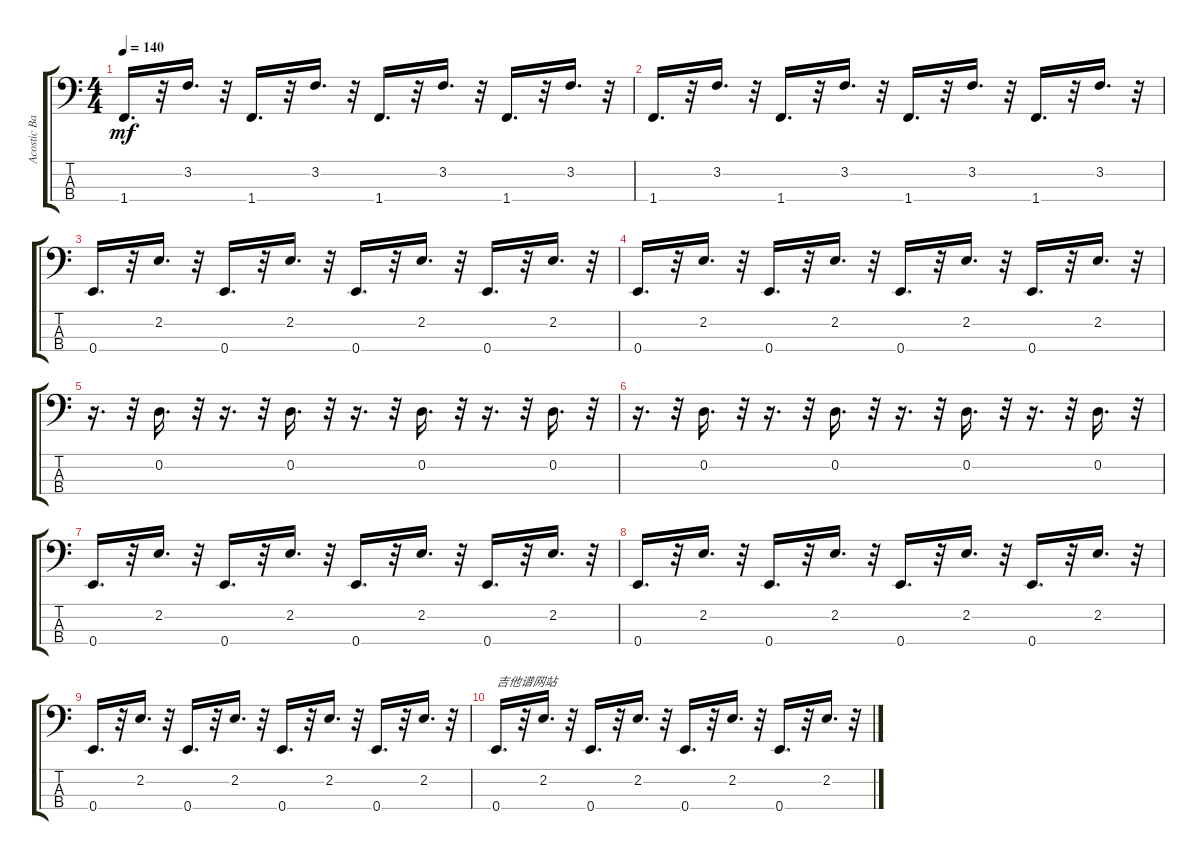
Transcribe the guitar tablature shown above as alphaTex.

\track ("Acostic Bass 1                      " "Acostic Ba") {instrument electricbassfinger}
\staff {score tabs}
\tuning (G2 D2 A1 E1) {hide}
\ts (4 4)
\tempo 140
\clef f4
\ks c
1.4.16{d dy mf} r.32 3.2.16{d} r.32 1.4.16{d} r.32 3.2.16{d} r.32 1.4.16{d} r.32 3.2.16{d} r.32 1.4.16{d} r.32 3.2.16{d} r.32 |
1.4.16{d} r.32 3.2.16{d} r.32 1.4.16{d} r.32 3.2.16{d} r.32 1.4.16{d} r.32 3.2.16{d} r.32 1.4.16{d} r.32 3.2.16{d} r.32 |
0.4.16{d} r.32 2.2.16{d} r.32 0.4.16{d} r.32 2.2.16{d} r.32 0.4.16{d} r.32 2.2.16{d} r.32 0.4.16{d} r.32 2.2.16{d} r.32 |
0.4.16{d} r.32 2.2.16{d} r.32 0.4.16{d} r.32 2.2.16{d} r.32 0.4.16{d} r.32 2.2.16{d} r.32 0.4.16{d} r.32 2.2.16{d} r.32 |
r.16{d} r.32 0.2.16{d} r.32 r.16{d} r.32 0.2.16{d} r.32 r.16{d} r.32 0.2.16{d} r.32 r.16{d} r.32 0.2.16{d} r.32 |
r.16{d} r.32 0.2.16{d} r.32 r.16{d} r.32 0.2.16{d} r.32 r.16{d} r.32 0.2.16{d} r.32 r.16{d} r.32 0.2.16{d} r.32 |
0.4.16{d} r.32 2.2.16{d} r.32 0.4.16{d} r.32 2.2.16{d} r.32 0.4.16{d} r.32 2.2.16{d} r.32 0.4.16{d} r.32 2.2.16{d} r.32 |
0.4.16{d} r.32 2.2.16{d} r.32 0.4.16{d} r.32 2.2.16{d} r.32 0.4.16{d} r.32 2.2.16{d} r.32 0.4.16{d} r.32 2.2.16{d} r.32 |
0.4.16{d} r.32 2.2.16{d} r.32 0.4.16{d} r.32 2.2.16{d} r.32 0.4.16{d} r.32 2.2.16{d} r.32 0.4.16{d} r.32 2.2.16{d} r.32 |
0.4.16{d txt "吉他谱网站"} r.32 2.2.16{d} r.32 0.4.16{d} r.32 2.2.16{d} r.32 0.4.16{d} r.32 2.2.16{d} r.32 0.4.16{d} r.32 2.2.16{d} r.32
